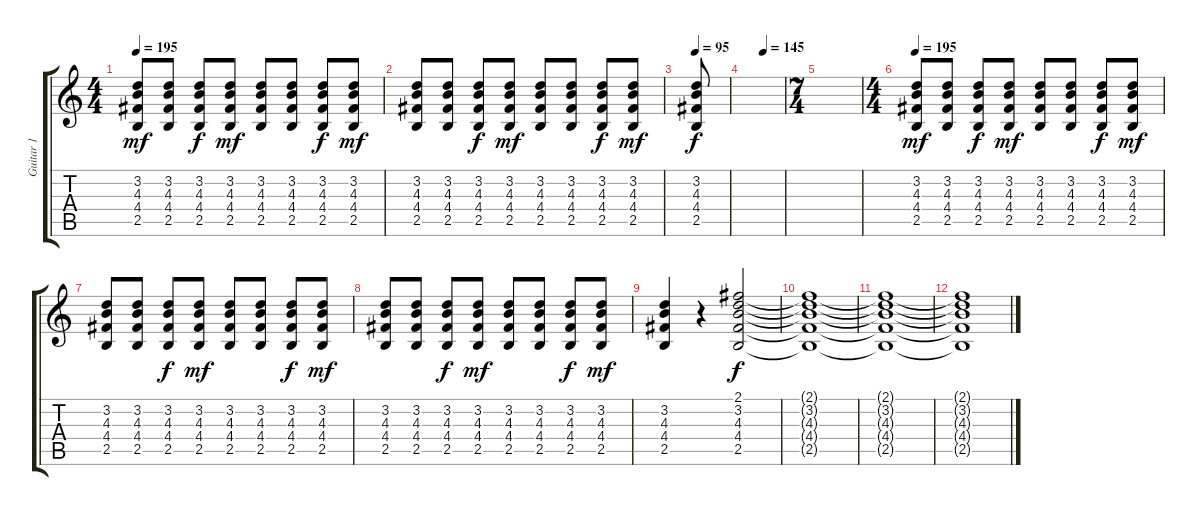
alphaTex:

\track ("Guitar 1" "Guitar 1") {instrument acousticguitarsteel}
\staff {score tabs}
\tuning (E4 B3 G3 D3 A2 E2) {hide}
\ts (4 4)
\tempo 195
\clef g2
\ks c
(3.2 4.3 4.4 2.5).8{dy mf} (3.2 4.3 4.4 2.5).8 (3.2 4.3 4.4 2.5).8{dy f} (3.2 4.3 4.4 2.5).8{dy mf} (3.2 4.3 4.4 2.5).8 (3.2 4.3 4.4 2.5).8 (3.2 4.3 4.4 2.5).8{dy f} (3.2 4.3 4.4 2.5).8{dy mf} |
(3.2 4.3 4.4 2.5).8 (3.2 4.3 4.4 2.5).8 (3.2 4.3 4.4 2.5).8{dy f} (3.2 4.3 4.4 2.5).8{dy mf} (3.2 4.3 4.4 2.5).8 (3.2 4.3 4.4 2.5).8 (3.2 4.3 4.4 2.5).8{dy f} (3.2 4.3 4.4 2.5).8{dy mf} |
\tempo 95
(3.2 4.3 4.4 2.5).8{dy f} |
\tempo (145 0.5)
|
\ts (7 4)
|
\ts (4 4)
\tempo 195
(3.2 4.3 4.4 2.5).8{dy mf} (3.2 4.3 4.4 2.5).8 (3.2 4.3 4.4 2.5).8{dy f} (3.2 4.3 4.4 2.5).8{dy mf} (3.2 4.3 4.4 2.5).8 (3.2 4.3 4.4 2.5).8 (3.2 4.3 4.4 2.5).8{dy f} (3.2 4.3 4.4 2.5).8{dy mf} |
(3.2 4.3 4.4 2.5).8 (3.2 4.3 4.4 2.5).8 (3.2 4.3 4.4 2.5).8{dy f} (3.2 4.3 4.4 2.5).8{dy mf} (3.2 4.3 4.4 2.5).8 (3.2 4.3 4.4 2.5).8 (3.2 4.3 4.4 2.5).8{dy f} (3.2 4.3 4.4 2.5).8{dy mf} |
(3.2 4.3 4.4 2.5).8 (3.2 4.3 4.4 2.5).8 (3.2 4.3 4.4 2.5).8{dy f} (3.2 4.3 4.4 2.5).8{dy mf} (3.2 4.3 4.4 2.5).8 (3.2 4.3 4.4 2.5).8 (3.2 4.3 4.4 2.5).8{dy f} (3.2 4.3 4.4 2.5).8{dy mf} |
(3.2 4.3 4.4 2.5).4 r.4 (2.1 3.2 4.3 4.4 2.5).2{dy f} |
(2.1{t} 3.2{t} 4.3{t} 4.4{t} 2.5{t}).1 |
(2.1{t} 3.2{t} 4.3{t} 4.4{t} 2.5{t}).1 |
(2.1{t} 3.2{t} 4.3{t} 4.4{t} 2.5{t}).1
